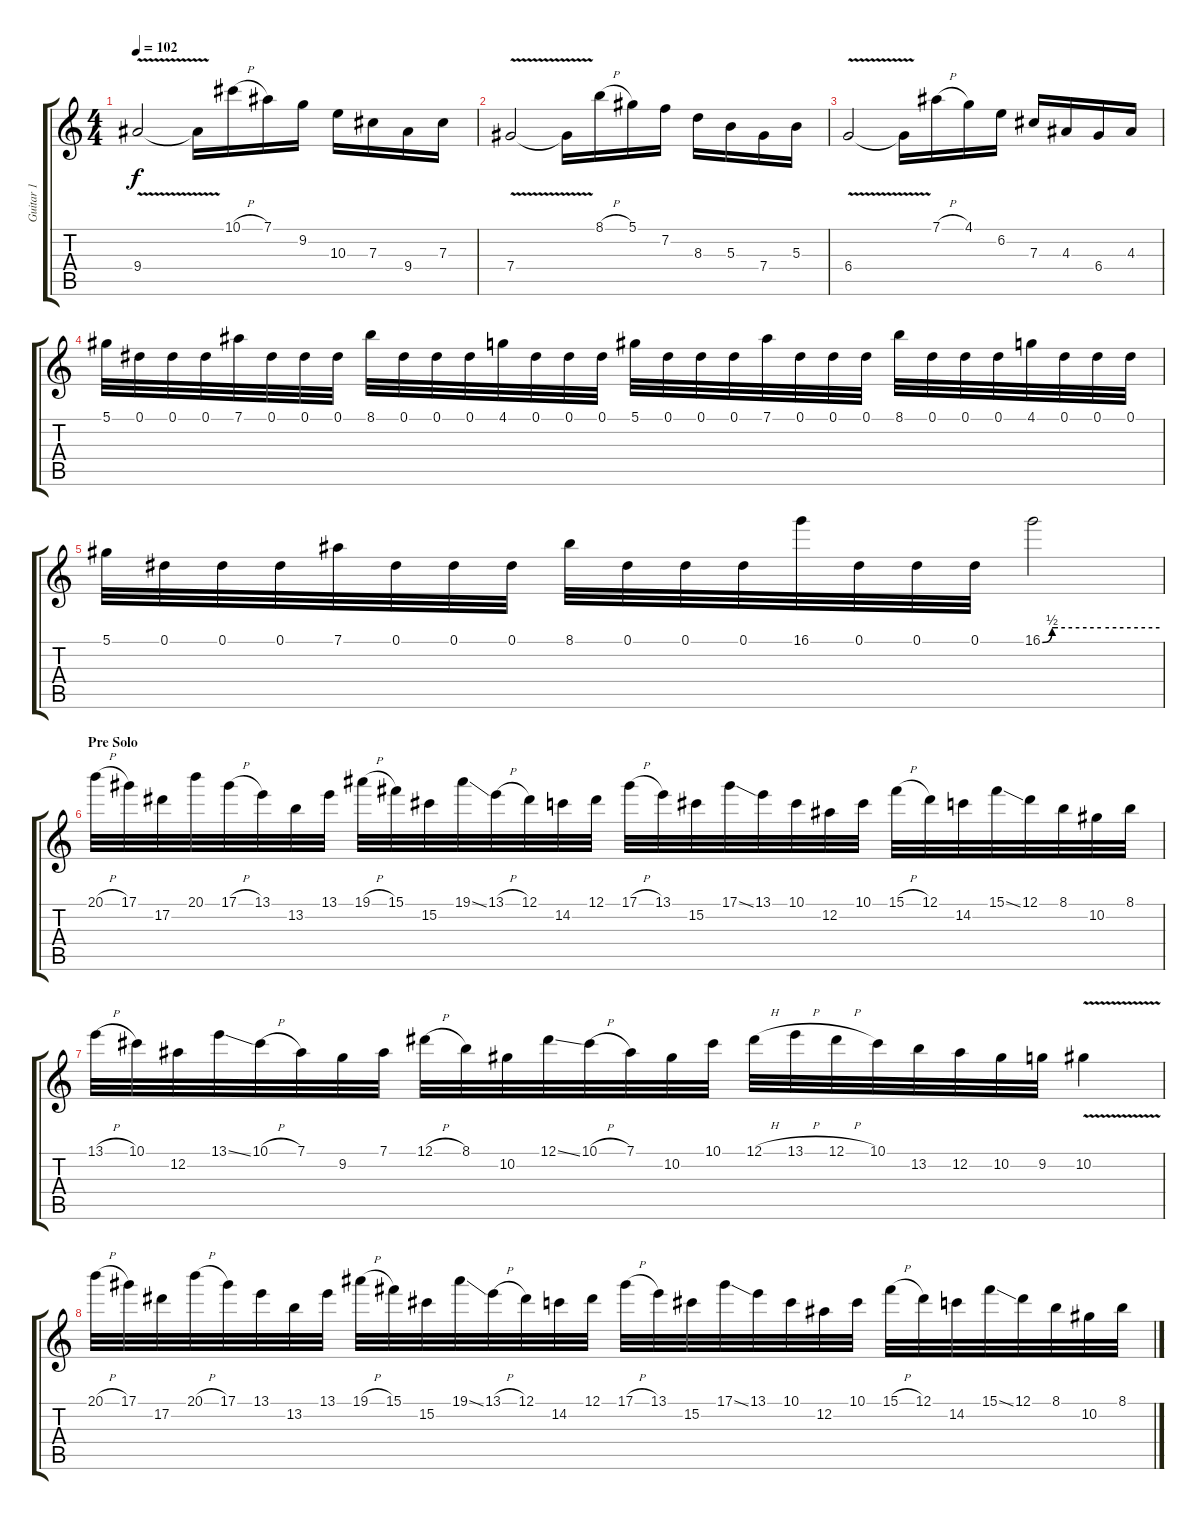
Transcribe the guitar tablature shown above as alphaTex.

\track ("Guitar 1" "Guitar 1") {instrument overdrivenguitar}
\staff {score tabs}
\tuning (Eb4 Bb3 Gb3 Db3 Ab2 Eb2) {hide}
\ts (4 4)
\tempo 102
\clef g2
\ks c
9.4{v}.2{dy f} 9.4{t}.16 10.1{h}.16 7.1.16 9.2.16 10.3.16 7.3.16 9.4.16 7.3.16 |
7.4{v}.2 7.4{t}.16 8.1{h}.16 5.1.16 7.2.16 8.3.16 5.3.16 7.4.16 5.3.16 |
6.4{v}.2 6.4{t}.16 7.1{h}.16 4.1.16 6.2.16 7.3.16 4.3.16 6.4.16 4.3.16 |
5.1.32 0.1.32 0.1.32 0.1.32 7.1.32 0.1.32 0.1.32 0.1.32 8.1.32 0.1.32 0.1.32 0.1.32 4.1.32 0.1.32 0.1.32 0.1.32 5.1.32 0.1.32 0.1.32 0.1.32 7.1.32 0.1.32 0.1.32 0.1.32 8.1.32 0.1.32 0.1.32 0.1.32 4.1.32 0.1.32 0.1.32 0.1.32 |
5.1.32 0.1.32 0.1.32 0.1.32 7.1.32 0.1.32 0.1.32 0.1.32 8.1.32 0.1.32 0.1.32 0.1.32 16.1.32 0.1.32 0.1.32 0.1.32 16.1{be (custom 0 0 5 2 8 2 30 2 60 2)}.2 |
\section ("" "Pre Solo")
20.1{h}.32{volume 16 balance 8} 17.1.32 17.2.32 20.1.32 17.1{h}.32 13.1.32 13.2.32 13.1.32 19.1{h}.32 15.1.32 15.2.32 19.1{ss}.32 13.1{h}.32 12.1.32 14.2.32 12.1.32 17.1{h}.32 13.1.32 15.2.32 17.1{ss}.32 13.1.32 10.1.32 12.2.32 10.1.32 15.1{h}.32 12.1.32 14.2.32 15.1{ss}.32 12.1.32 8.1.32 10.2.32 8.1.32 |
13.1{h}.32{volume 16 balance 8} 10.1.32 12.2.32 13.1{ss}.32 10.1{h}.32 7.1.32 9.2.32 7.1.32 12.1{h}.32 8.1.32 10.2.32 12.1{ss}.32 10.1{h}.32 7.1.32 10.2.32 10.1.32 12.1{h}.32 13.1{h}.32 12.1{h}.32 10.1.32 13.2.32 12.2.32 10.2.32 9.2.32 10.2{v}.4 |
20.1{h}.32{volume 16 balance 8} 17.1.32 17.2.32 20.1{h}.32 17.1.32 13.1.32 13.2.32 13.1.32 19.1{h}.32 15.1.32 15.2.32 19.1{ss}.32 13.1{h}.32 12.1.32 14.2.32 12.1.32 17.1{h}.32 13.1.32 15.2.32 17.1{ss}.32 13.1.32 10.1.32 12.2.32 10.1.32 15.1{h}.32 12.1.32 14.2.32 15.1{ss}.32 12.1.32 8.1.32 10.2.32 8.1.32
